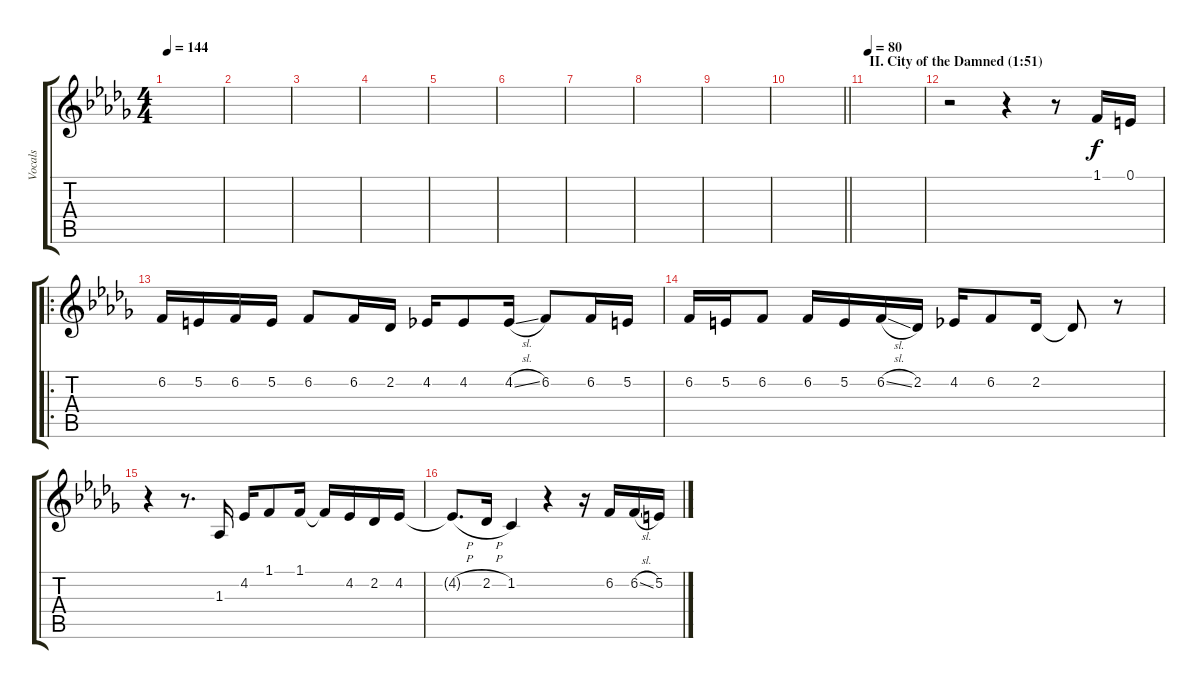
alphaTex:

\track ("Vocals" "Vocals") {instrument trombone}
\staff {score tabs}
\tuning (E4 B3 G3 D3 A2 E2) {hide}
\ts (4 4)
\tempo 144
\clef g2
\ks db
|
|
|
|
|
|
|
|
|
\barLineRight lightlight
|
\section ("" "II. City of the Damned (1:51)")
\tempo 80
|
r.2 r.4 r.8 1.1.16 0.1.16 |
\ro
6.2.16 5.2.16 6.2.16 5.2.16 6.2.8 6.2.16 2.2.16 4.2.16 4.2.8 4.2{sl}.16 6.2.8 6.2.16 5.2.16 |
6.2.16 5.2.16 6.2.8 6.2.16 5.2.16 6.2{sl}.16 2.2.16 4.2.16 6.2.8 2.2.16 2.2{t}.8 r.8 |
r.4 r.8{d} 1.3.16 4.2.16 1.1.8 1.1.16 1.1{t}.16 4.2.16 2.2.16 4.2.16 |
4.2{h t}.8{d} 2.2{h}.16 1.2.4 r.4 r.16 6.2.16 6.2{sl}.16 5.2.16
